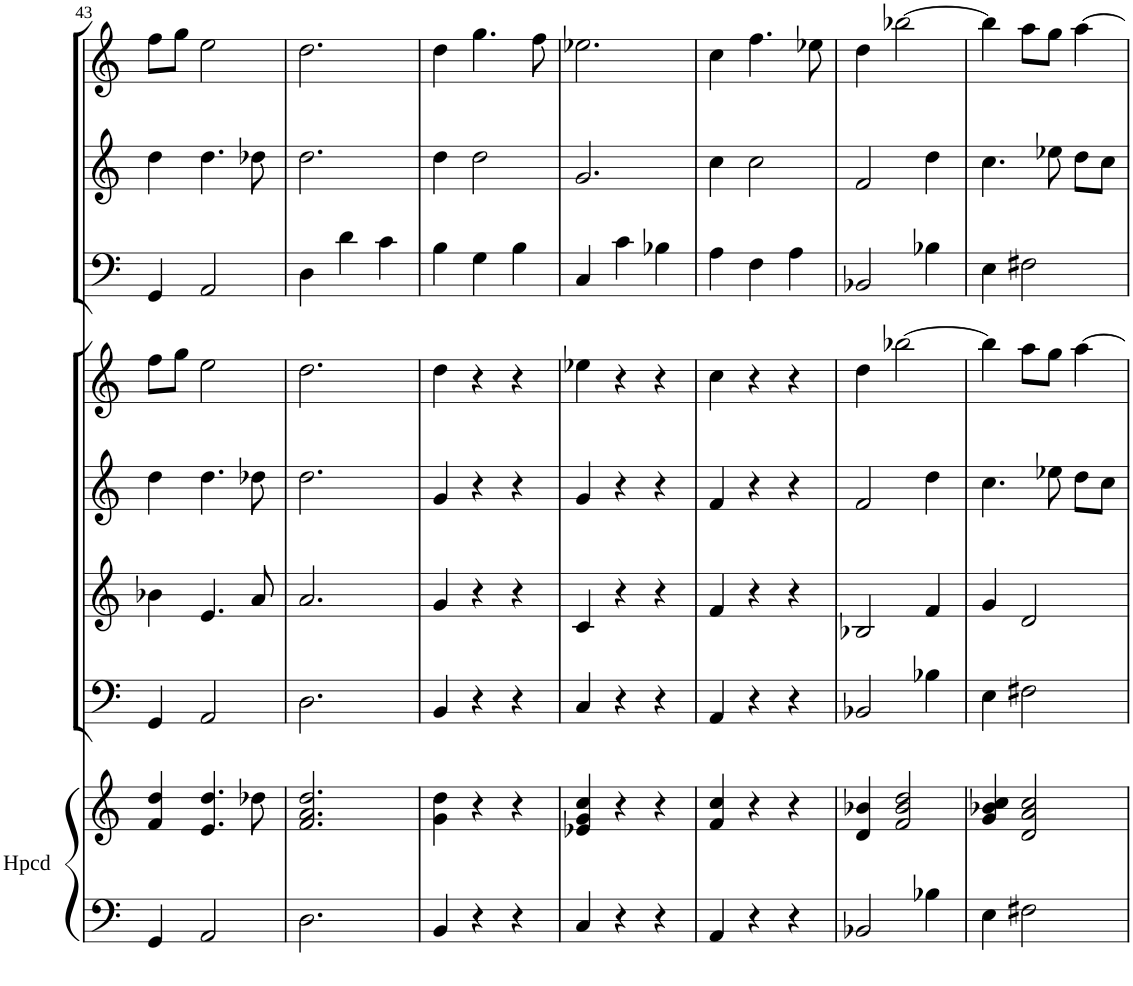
**kern	**kern	**kern	**kern	**kern	**kern	**kern	**kern	**kern
*part8	*part8	*part7	*part6	*part5	*part4	*part3	*part2	*part1
*staff9	*staff8	*staff7	*staff6	*staff5	*staff4	*staff3	*staff2	*staff1
*I"Harpsichord	*	*I"Double-bass	*I"Viola	*I"Violin II	*I"Violin I	*I"Cello solo	*I"Violin solo II	*I"Violin solo I
*I'Hpcd	*	*	*	*	*	*	*I'Vln	*I'Vln
!!LO:PB:g=z
*clefF4	*clefG2	*clefF4	*clefG2	*clefG2	*clefG2	*clefF4	*clefG2	*clefG2
*k[]	*k[]	*k[]	*k[]	*k[]	*k[]	*k[]	*k[]	*k[]
*M3/4	*M3/4	*M3/4	*M3/4	*M3/4	*M3/4	*M3/4	*M3/4	*M3/4
=43	=43	=43	=43	=43	=43	=43	=43	=43
4GG/	4f/ 4dd/	4GG/	4b-X\	4dd\	8ff\L	4GG/	4dd\	8ff\L
.	.	.	.	.	8gg\J	.	.	8gg\J
2AA/	4.e/ 4.dd/	2AA/	4.e/	4.dd\	2ee\	2AA/	4.dd\	2ee\
.	8dd-X\	.	8a/	8dd-X\	.	.	8dd-X\	.
=44	=44	=44	=44	=44	=44	=44	=44	=44
2.D\	2.f/ 2.a/ 2.dd/	2.D\	2.a/	2.dd\	2.dd\	4D\	2.dd\	2.dd\
.	.	.	.	.	.	4d\	.	.
.	.	.	.	.	.	4c\	.	.
=45	=45	=45	=45	=45	=45	=45	=45	=45
4BB/	4g\ 4dd\	4BB/	4g/	4g/	4dd\	4B\	4dd\	4dd\
4r	4r	4r	4r	4r	4r	4G\	2dd\	4.gg\
4r	4r	4r	4r	4r	4r	4B\	.	.
.	.	.	.	.	.	.	.	8ff\
=46	=46	=46	=46	=46	=46	=46	=46	=46
4C/	4e-X/ 4g/ 4cc/	4C/	4c/	4g/	4ee-X\	4C/	2.g/	2.ee-X\
4r	4r	4r	4r	4r	4r	4c\	.	.
4r	4r	4r	4r	4r	4r	4B-X\	.	.
=47	=47	=47	=47	=47	=47	=47	=47	=47
4AA/	4f/ 4cc/	4AA/	4f/	4f/	4cc\	4A\	4cc\	4cc\
4r	4r	4r	4r	4r	4r	4F\	2cc\	4.ff\
4r	4r	4r	4r	4r	4r	4A\	.	.
.	.	.	.	.	.	.	.	8ee-X\
=48	=48	=48	=48	=48	=48	=48	=48	=48
2BB-X/	4d/ 4b-X/	2BB-X/	2B-X/	2f/	4dd\	2BB-X/	2f/	4dd\
.	2f/ 2b-/ 2dd/	.	.	.	[2bb-X\	.	.	[2bb-X\
4B-X\	.	4B-X\	4f/	4dd\	.	4B-X\	4dd\	.
=49	=49	=49	=49	=49	=49	=49	=49	=49
4E\	4g/ 4b-X/ 4cc/	4E\	4g/	4.cc\	4bb-\]	4E\	4.cc\	4bb-\]
2F#X\	2d/ 2a/ 2cc/	2F#X\	2d/	.	8aa\L	2F#X\	.	8aa\L
.	.	.	.	8ee-X\	8gg\J	.	8ee-X\	8gg\J
.	.	.	.	8dd\L	[4aa\	.	8dd\L	[4aa\
.	.	.	.	8cc\J	.	.	8cc\J	.
=	=	=	=	=	=	=	=	=
*-	*-	*-	*-	*-	*-	*-	*-	*-
